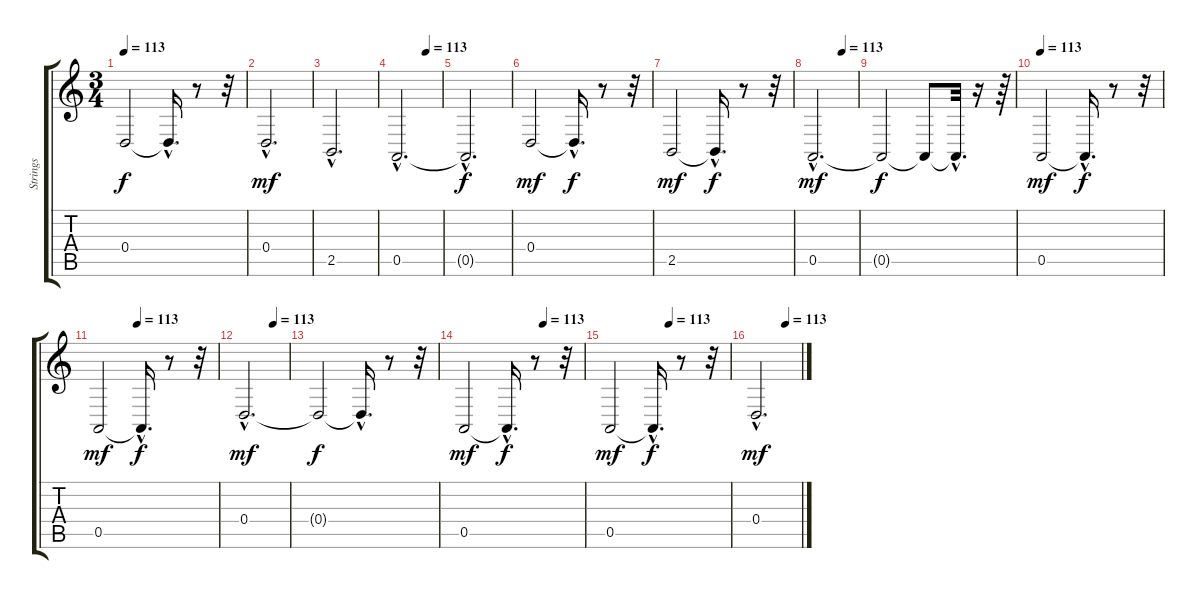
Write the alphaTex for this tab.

\track ("Strings" "Strings") {instrument stringensemble1}
\staff {score tabs}
\tuning (E4 B3 G3 D3 A2 E2) {hide}
\ts (3 4)
\tempo 113
\clef g2
\ks c
0.4{t}.2{dy f} 0.4{hac t}.16{d} r.8 r.32 |
0.4{hac}.2{d dy mf} |
2.5{hac}.2{d} |
\tempo (113 0.6666666666666666)
0.5{hac}.2{d} |
0.5{hac t}.2{d dy f} |
0.4.2{dy mf} 0.4{hac t}.16{d dy f} r.8 r.32 |
2.5.2{dy mf} 2.5{hac t}.16{d dy f} r.8 r.32 |
\tempo (113 0.6666666666666666)
0.5{hac}.2{d dy mf} |
0.5{t}.2{dy f} 0.5{t}.8 0.5{hac t}.32{d} r.16 r.64 |
\tempo 113
0.5.2{dy mf} 0.5{hac t}.16{d dy f} r.8 r.32 |
\tempo (113 0.3333333333333333)
0.5.2{dy mf} 0.5{hac t}.16{d dy f} r.8 r.32 |
\tempo (113 0.6666666666666666)
0.4{hac}.2{d dy mf} |
0.4{t}.2{dy f} 0.4{hac t}.16{d} r.8 r.32 |
\tempo (113 0.6666666666666666)
0.5.2{dy mf} 0.5{hac t}.16{d dy f} r.8 r.32 |
\tempo (113 0.5)
0.5.2{dy mf} 0.5{hac t}.16{d dy f} r.8 r.32 |
\tempo (113 0.6666666666666666)
0.4{hac}.2{d dy mf}
